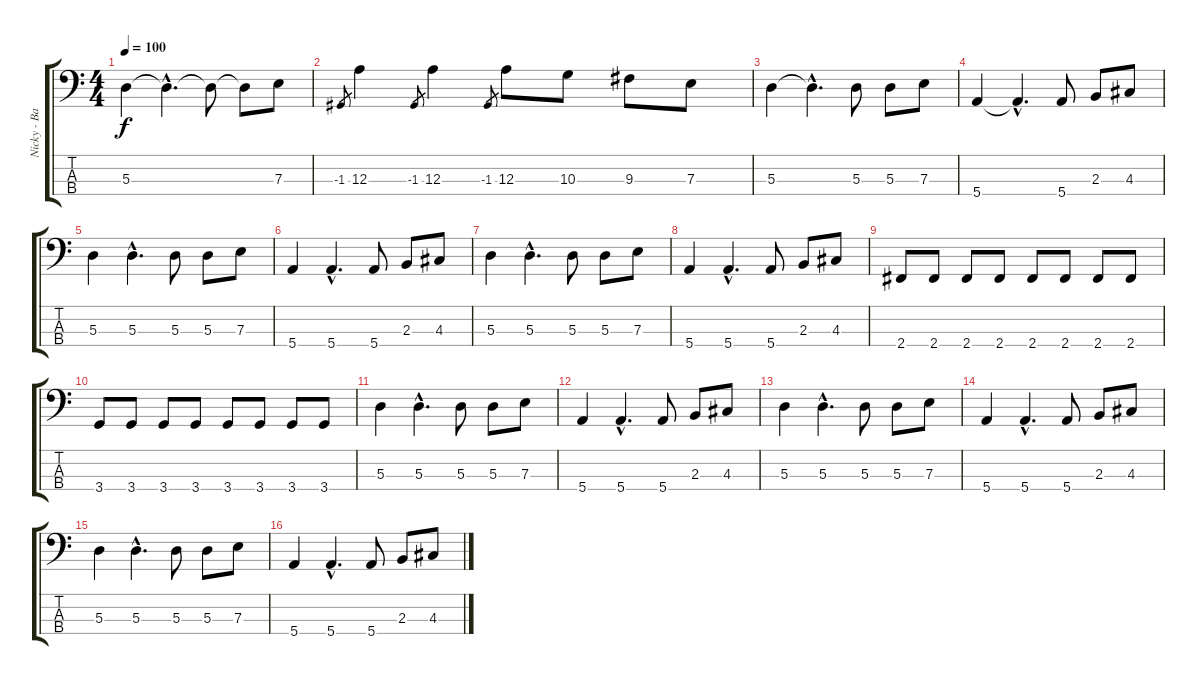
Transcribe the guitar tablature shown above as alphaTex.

\track ("Nicky - Bass" "Nicky - Ba") {instrument electricbasspick}
\staff {score tabs}
\tuning (G2 D2 A1 E1) {hide}
\ts (4 4)
\tempo 100
\clef f4
\ks c
5.3.4{dy f} 5.3{hac t}.4{d} 5.3{t}.8 5.3{t}.8 7.3.8 |
-1.3.8{gr} 12.3.4 -1.3.8{gr} 12.3.4 -1.3.8{gr} 12.3.8 10.3.8 9.3.8 7.3.8 |
5.3.4 5.3{hac t}.4{d} 5.3.8 5.3.8 7.3.8 |
5.4.4 5.4{hac t}.4{d} 5.4.8 2.3.8 4.3.8 |
5.3.4 5.3{hac}.4{d} 5.3.8 5.3.8 7.3.8 |
5.4.4 5.4{hac}.4{d} 5.4.8 2.3.8 4.3.8 |
5.3.4 5.3{hac}.4{d} 5.3.8 5.3.8 7.3.8 |
5.4.4 5.4{hac}.4{d} 5.4.8 2.3.8 4.3.8 |
2.4.8 2.4.8 2.4.8 2.4.8 2.4.8 2.4.8 2.4.8 2.4.8 |
3.4.8 3.4.8 3.4.8 3.4.8 3.4.8 3.4.8 3.4.8 3.4.8 |
5.3.4 5.3{hac}.4{d} 5.3.8 5.3.8 7.3.8 |
5.4.4 5.4{hac}.4{d} 5.4.8 2.3.8 4.3.8 |
5.3.4 5.3{hac}.4{d} 5.3.8 5.3.8 7.3.8 |
5.4.4 5.4{hac}.4{d} 5.4.8 2.3.8 4.3.8 |
5.3.4 5.3{hac}.4{d} 5.3.8 5.3.8 7.3.8 |
5.4.4 5.4{hac}.4{d} 5.4.8 2.3.8 4.3.8
